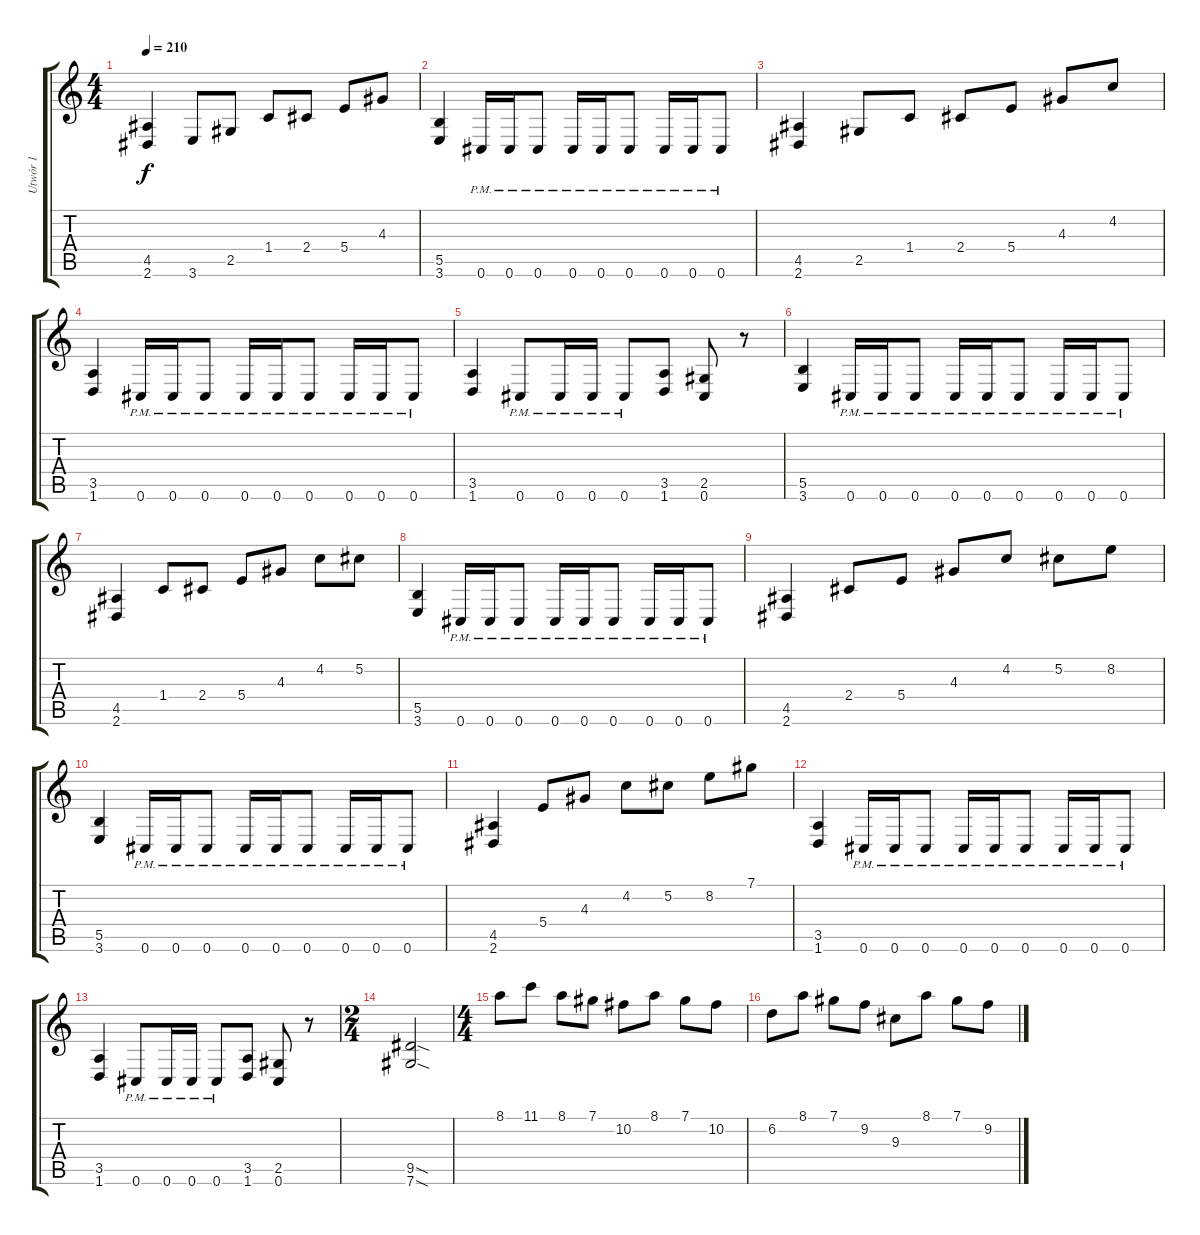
\track ("Utwór 1" "Utwór 1") {instrument distortionguitar}
\staff {score tabs}
\tuning (Db4 Ab3 E3 B2 Gb2 Db2) {hide}
\ts (4 4)
\tempo 210
\clef g2
\ks c
(4.5 2.6).4{dy f} 3.6.8 2.5.8 1.4.8 2.4.8 5.4.8 4.3.8 |
(5.5 3.6).4 0.6{pm}.16 0.6{pm}.16 0.6{pm}.8 0.6{pm}.16 0.6{pm}.16 0.6{pm}.8 0.6{pm}.16 0.6{pm}.16 0.6{pm}.8 |
(4.5 2.6).4 2.5.8 1.4.8 2.4.8 5.4.8 4.3.8 4.2.8 |
(3.5 1.6).4 0.6{pm}.16 0.6{pm}.16 0.6{pm}.8 0.6{pm}.16 0.6{pm}.16 0.6{pm}.8 0.6{pm}.16 0.6{pm}.16 0.6{pm}.8 |
(3.5 1.6).4 0.6{pm}.8 0.6{pm}.16 0.6{pm}.16 0.6{pm}.8 (3.5 1.6).8 (2.5 0.6).8 r.8 |
(5.5 3.6).4 0.6{pm}.16 0.6{pm}.16 0.6{pm}.8 0.6{pm}.16 0.6{pm}.16 0.6{pm}.8 0.6{pm}.16 0.6{pm}.16 0.6{pm}.8 |
(4.5 2.6).4 1.4.8 2.4.8 5.4.8 4.3.8 4.2.8 5.2.8 |
(5.5 3.6).4 0.6{pm}.16 0.6{pm}.16 0.6{pm}.8 0.6{pm}.16 0.6{pm}.16 0.6{pm}.8 0.6{pm}.16 0.6{pm}.16 0.6{pm}.8 |
(4.5 2.6).4 2.4.8 5.4.8 4.3.8 4.2.8 5.2.8 8.2.8 |
(5.5 3.6).4 0.6{pm}.16 0.6{pm}.16 0.6{pm}.8 0.6{pm}.16 0.6{pm}.16 0.6{pm}.8 0.6{pm}.16 0.6{pm}.16 0.6{pm}.8 |
(4.5 2.6).4 5.4.8 4.3.8 4.2.8 5.2.8 8.2.8 7.1.8 |
(3.5 1.6).4 0.6{pm}.16 0.6{pm}.16 0.6{pm}.8 0.6{pm}.16 0.6{pm}.16 0.6{pm}.8 0.6{pm}.16 0.6{pm}.16 0.6{pm}.8 |
(3.5 1.6).4 0.6{pm}.8 0.6{pm}.16 0.6{pm}.16 0.6{pm}.8 (3.5 1.6).8 (2.5 0.6).8 r.8 |
\ts (2 4)
(9.5{sod} 7.6{sod}).2 |
\ts (4 4)
8.1.8 11.1.8 8.1.8 7.1.8 10.2.8 8.1.8 7.1.8 10.2.8 |
6.2.8 8.1.8 7.1.8 9.2.8 9.3.8 8.1.8 7.1.8 9.2.8
